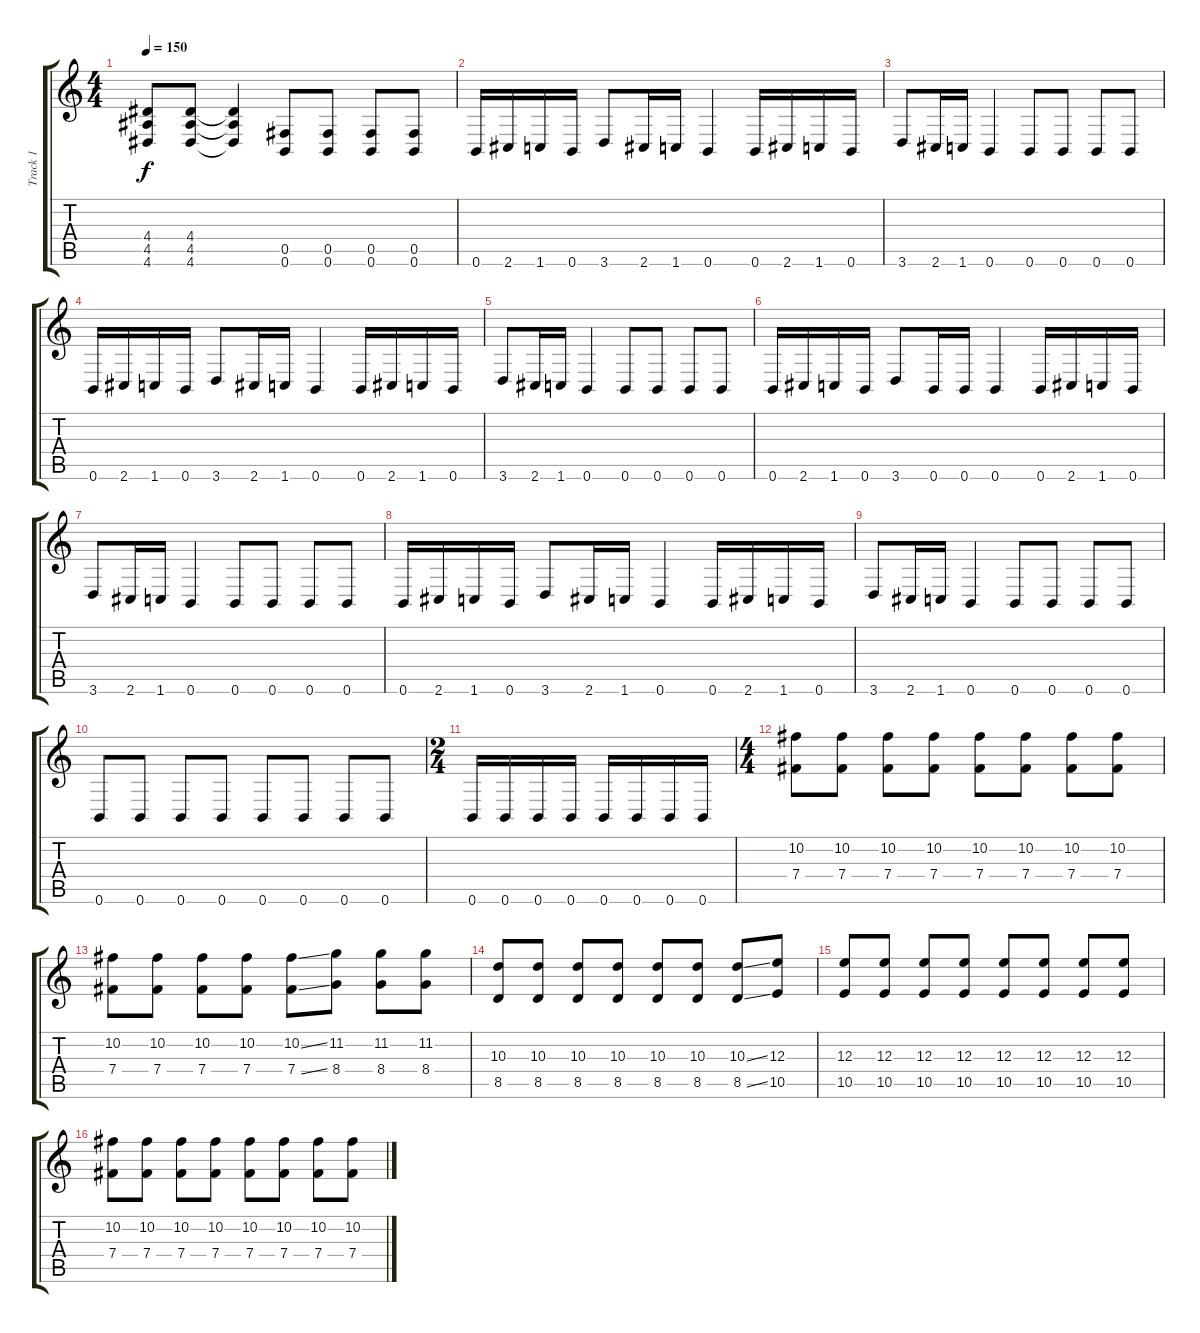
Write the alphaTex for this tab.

\track ("Track 1" "Track 1") {instrument distortionguitar}
\staff {score tabs}
\tuning (Db4 Ab3 E3 B2 Gb2 B1) {hide}
\ts (4 4)
\tempo 150
\clef g2
\ks c
(4.4{t} 4.5{t} 4.6{t}).8{dy f} (4.4 4.5 4.6).8 (4.4{t} 4.5{t} 4.6{t}).4 (0.5 0.6).8 (0.5 0.6).8 (0.5 0.6).8 (0.5 0.6).8 |
0.6.16 2.6.16 1.6.16 0.6.16 3.6.8 2.6.16 1.6.16 0.6.4 0.6.16 2.6.16 1.6.16 0.6.16 |
3.6.8 2.6.16 1.6.16 0.6.4 0.6.8 0.6.8 0.6.8 0.6.8 |
0.6.16 2.6.16 1.6.16 0.6.16 3.6.8 2.6.16 1.6.16 0.6.4 0.6.16 2.6.16 1.6.16 0.6.16 |
3.6.8 2.6.16 1.6.16 0.6.4 0.6.8 0.6.8 0.6.8 0.6.8 |
0.6.16 2.6.16 1.6.16 0.6.16 3.6.8 0.6.16 0.6.16 0.6.4 0.6.16 2.6.16 1.6.16 0.6.16 |
3.6.8 2.6.16 1.6.16 0.6.4 0.6.8 0.6.8 0.6.8 0.6.8 |
0.6.16 2.6.16 1.6.16 0.6.16 3.6.8 2.6.16 1.6.16 0.6.4 0.6.16 2.6.16 1.6.16 0.6.16 |
3.6.8 2.6.16 1.6.16 0.6.4 0.6.8 0.6.8 0.6.8 0.6.8 |
0.6.8 0.6.8 0.6.8 0.6.8 0.6.8 0.6.8 0.6.8 0.6.8 |
\ts (2 4)
0.6.16 0.6.16 0.6.16 0.6.16 0.6.16 0.6.16 0.6.16 0.6.16 |
\ts (4 4)
(10.2 7.4).8 (10.2 7.4).8 (10.2 7.4).8 (10.2 7.4).8 (10.2 7.4).8 (10.2 7.4).8 (10.2 7.4).8 (10.2 7.4).8 |
(10.2 7.4).8 (10.2 7.4).8 (10.2 7.4).8 (10.2 7.4).8 (10.2{ss} 7.4{ss}).8 (11.2 8.4).8 (11.2 8.4).8 (11.2 8.4).8 |
(10.3 8.5).8 (10.3 8.5).8 (10.3 8.5).8 (10.3 8.5).8 (10.3 8.5).8 (10.3 8.5).8 (10.3{ss} 8.5{ss}).8 (12.3 10.5).8 |
(12.3 10.5).8 (12.3 10.5).8 (12.3 10.5).8 (12.3 10.5).8 (12.3 10.5).8 (12.3 10.5).8 (12.3 10.5).8 (12.3 10.5).8 |
(10.2 7.4).8 (10.2 7.4).8 (10.2 7.4).8 (10.2 7.4).8 (10.2 7.4).8 (10.2 7.4).8 (10.2 7.4).8 (10.2 7.4).8
